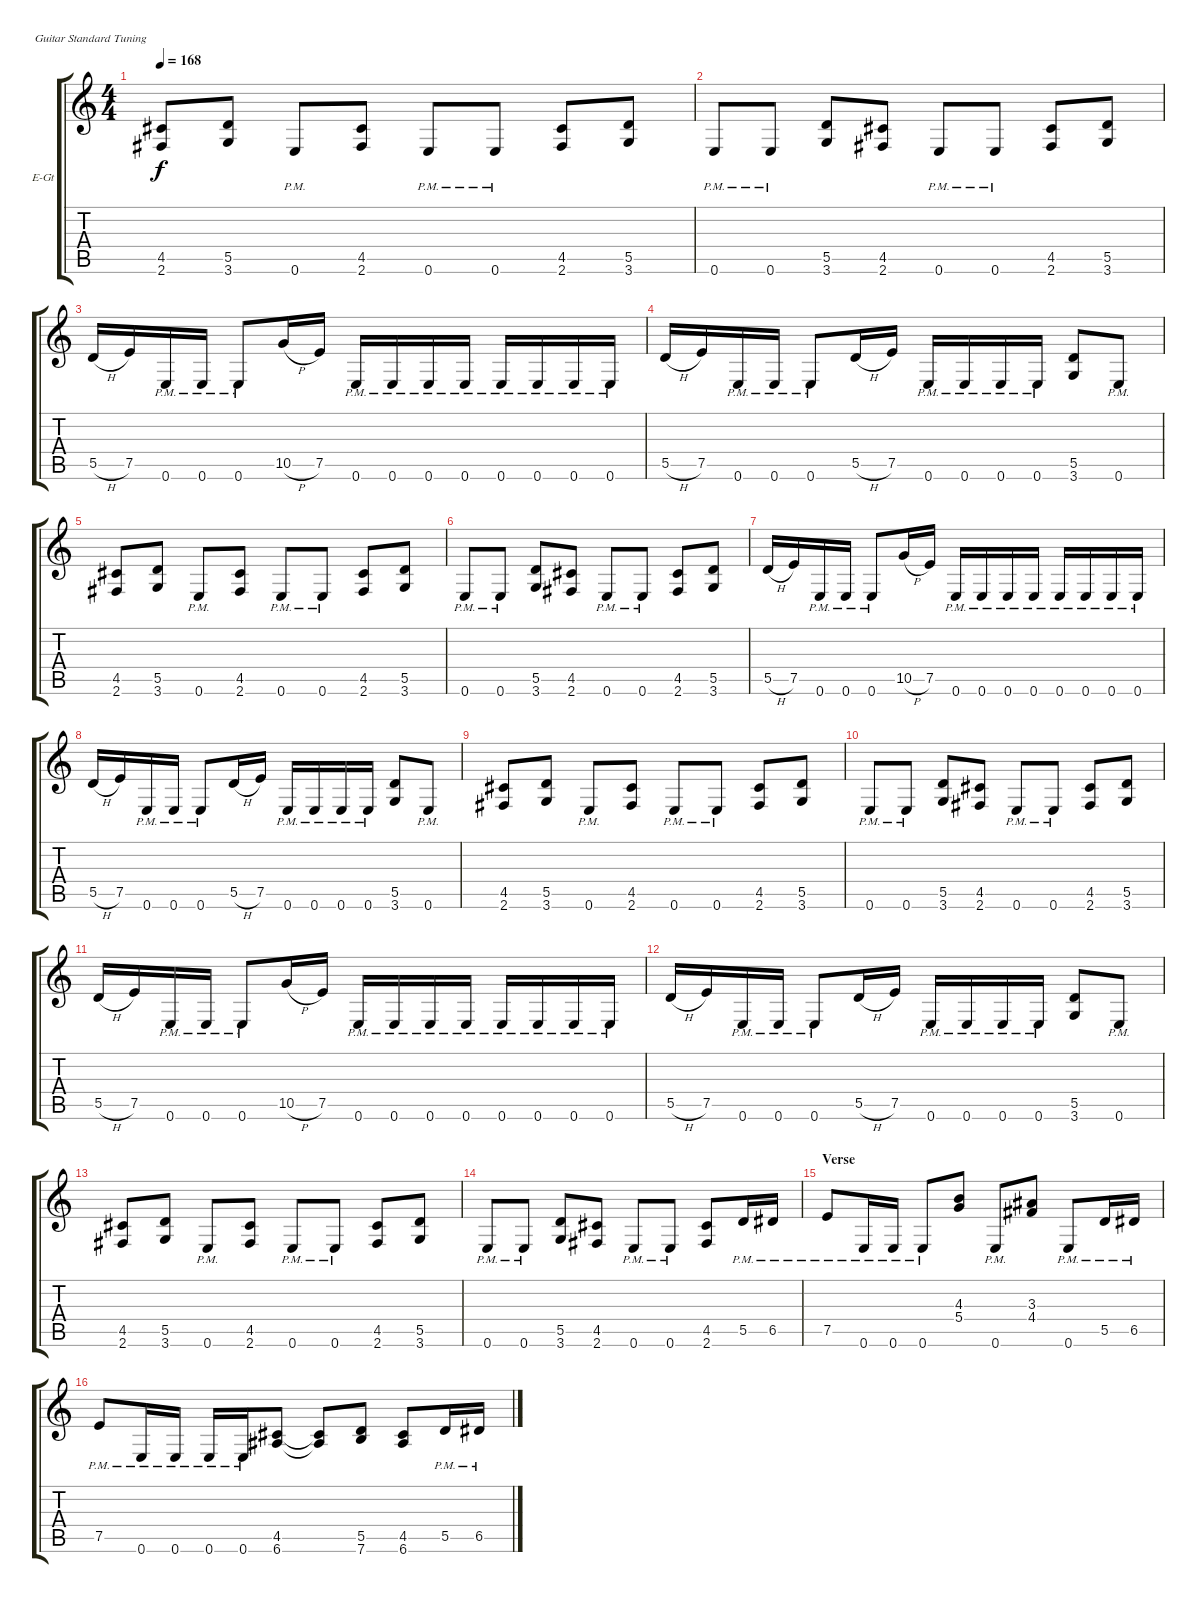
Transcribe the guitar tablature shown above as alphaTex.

\bracketExtendMode groupsimilarinstruments
\firstSystemTrackNameOrientation horizontal
\otherSystemsTrackNameOrientation horizontal
\track ("D. Mustaine" "E-Gt") {instrument distortionguitar}
\staff {score tabs}
\tuning (E4 B3 G3 D3 A2 E2)
\ts (4 4)
\tempo 168
\clef g2
\ks c
(4.5 2.6).8{dy f} (5.5 3.6).8 0.6{pm}.8 (4.5 2.6).8 0.6{pm}.8 0.6{pm}.8 (4.5 2.6).8 (5.5 3.6).8 |
0.6{pm}.8 0.6{pm}.8 (5.5 3.6).8 (4.5 2.6).8 0.6{pm}.8 0.6{pm}.8 (4.5 2.6).8 (5.5 3.6).8 |
5.5{h}.16 7.5.16 0.6{pm}.16 0.6{pm}.16 0.6{pm}.8 10.5{h}.16 7.5.16 0.6{pm}.16 0.6{pm}.16 0.6{pm}.16 0.6{pm}.16 0.6{pm}.16 0.6{pm}.16 0.6{pm}.16 0.6{pm}.16 |
5.5{h}.16 7.5.16 0.6{pm}.16 0.6{pm}.16 0.6{pm}.8 5.5{h}.16 7.5.16 0.6{pm}.16 0.6{pm}.16 0.6{pm}.16 0.6{pm}.16 (5.5 3.6).8 0.6{pm}.8 |
(4.5 2.6).8 (5.5 3.6).8 0.6{pm}.8 (4.5 2.6).8 0.6{pm}.8 0.6{pm}.8 (4.5 2.6).8 (5.5 3.6).8 |
0.6{pm}.8 0.6{pm}.8 (5.5 3.6).8 (4.5 2.6).8 0.6{pm}.8 0.6{pm}.8 (4.5 2.6).8 (5.5 3.6).8 |
5.5{h}.16 7.5.16 0.6{pm}.16 0.6{pm}.16 0.6{pm}.8 10.5{h}.16 7.5.16 0.6{pm}.16 0.6{pm}.16 0.6{pm}.16 0.6{pm}.16 0.6{pm}.16 0.6{pm}.16 0.6{pm}.16 0.6{pm}.16 |
5.5{h}.16 7.5.16 0.6{pm}.16 0.6{pm}.16 0.6{pm}.8 5.5{h}.16 7.5.16 0.6{pm}.16 0.6{pm}.16 0.6{pm}.16 0.6{pm}.16 (5.5 3.6).8 0.6{pm}.8 |
(4.5 2.6).8 (5.5 3.6).8 0.6{pm}.8 (4.5 2.6).8 0.6{pm}.8 0.6{pm}.8 (4.5 2.6).8 (5.5 3.6).8 |
0.6{pm}.8 0.6{pm}.8 (5.5 3.6).8 (4.5 2.6).8 0.6{pm}.8 0.6{pm}.8 (4.5 2.6).8 (5.5 3.6).8 |
5.5{h}.16 7.5.16 0.6{pm}.16 0.6{pm}.16 0.6{pm}.8 10.5{h}.16 7.5.16 0.6{pm}.16 0.6{pm}.16 0.6{pm}.16 0.6{pm}.16 0.6{pm}.16 0.6{pm}.16 0.6{pm}.16 0.6{pm}.16 |
5.5{h}.16 7.5.16 0.6{pm}.16 0.6{pm}.16 0.6{pm}.8 5.5{h}.16 7.5.16 0.6{pm}.16 0.6{pm}.16 0.6{pm}.16 0.6{pm}.16 (5.5 3.6).8 0.6{pm}.8 |
(4.5 2.6).8 (5.5 3.6).8 0.6{pm}.8 (4.5 2.6).8 0.6{pm}.8 0.6{pm}.8 (4.5 2.6).8 (5.5 3.6).8 |
0.6{pm}.8 0.6{pm}.8 (5.5 3.6).8 (4.5 2.6).8 0.6{pm}.8 0.6{pm}.8 (4.5 2.6).8 5.5{pm}.16 6.5{pm}.16 |
\section ("" "Verse")
7.5{pm}.8 0.6{pm}.16 0.6{pm}.16 0.6{pm}.8 (4.3 5.4).8 0.6{pm}.8 (3.3 4.4).8 0.6{pm}.8 5.5{pm}.16 6.5{pm}.16 |
7.5{pm}.8 0.6{pm}.16 0.6{pm}.16 0.6{pm}.16 0.6{pm}.16 (4.5 6.6).8 (4.5{t} 6.6{t}).8 (5.5 7.6).8 (4.5 6.6).8 5.5{pm}.16 6.5{pm}.16
